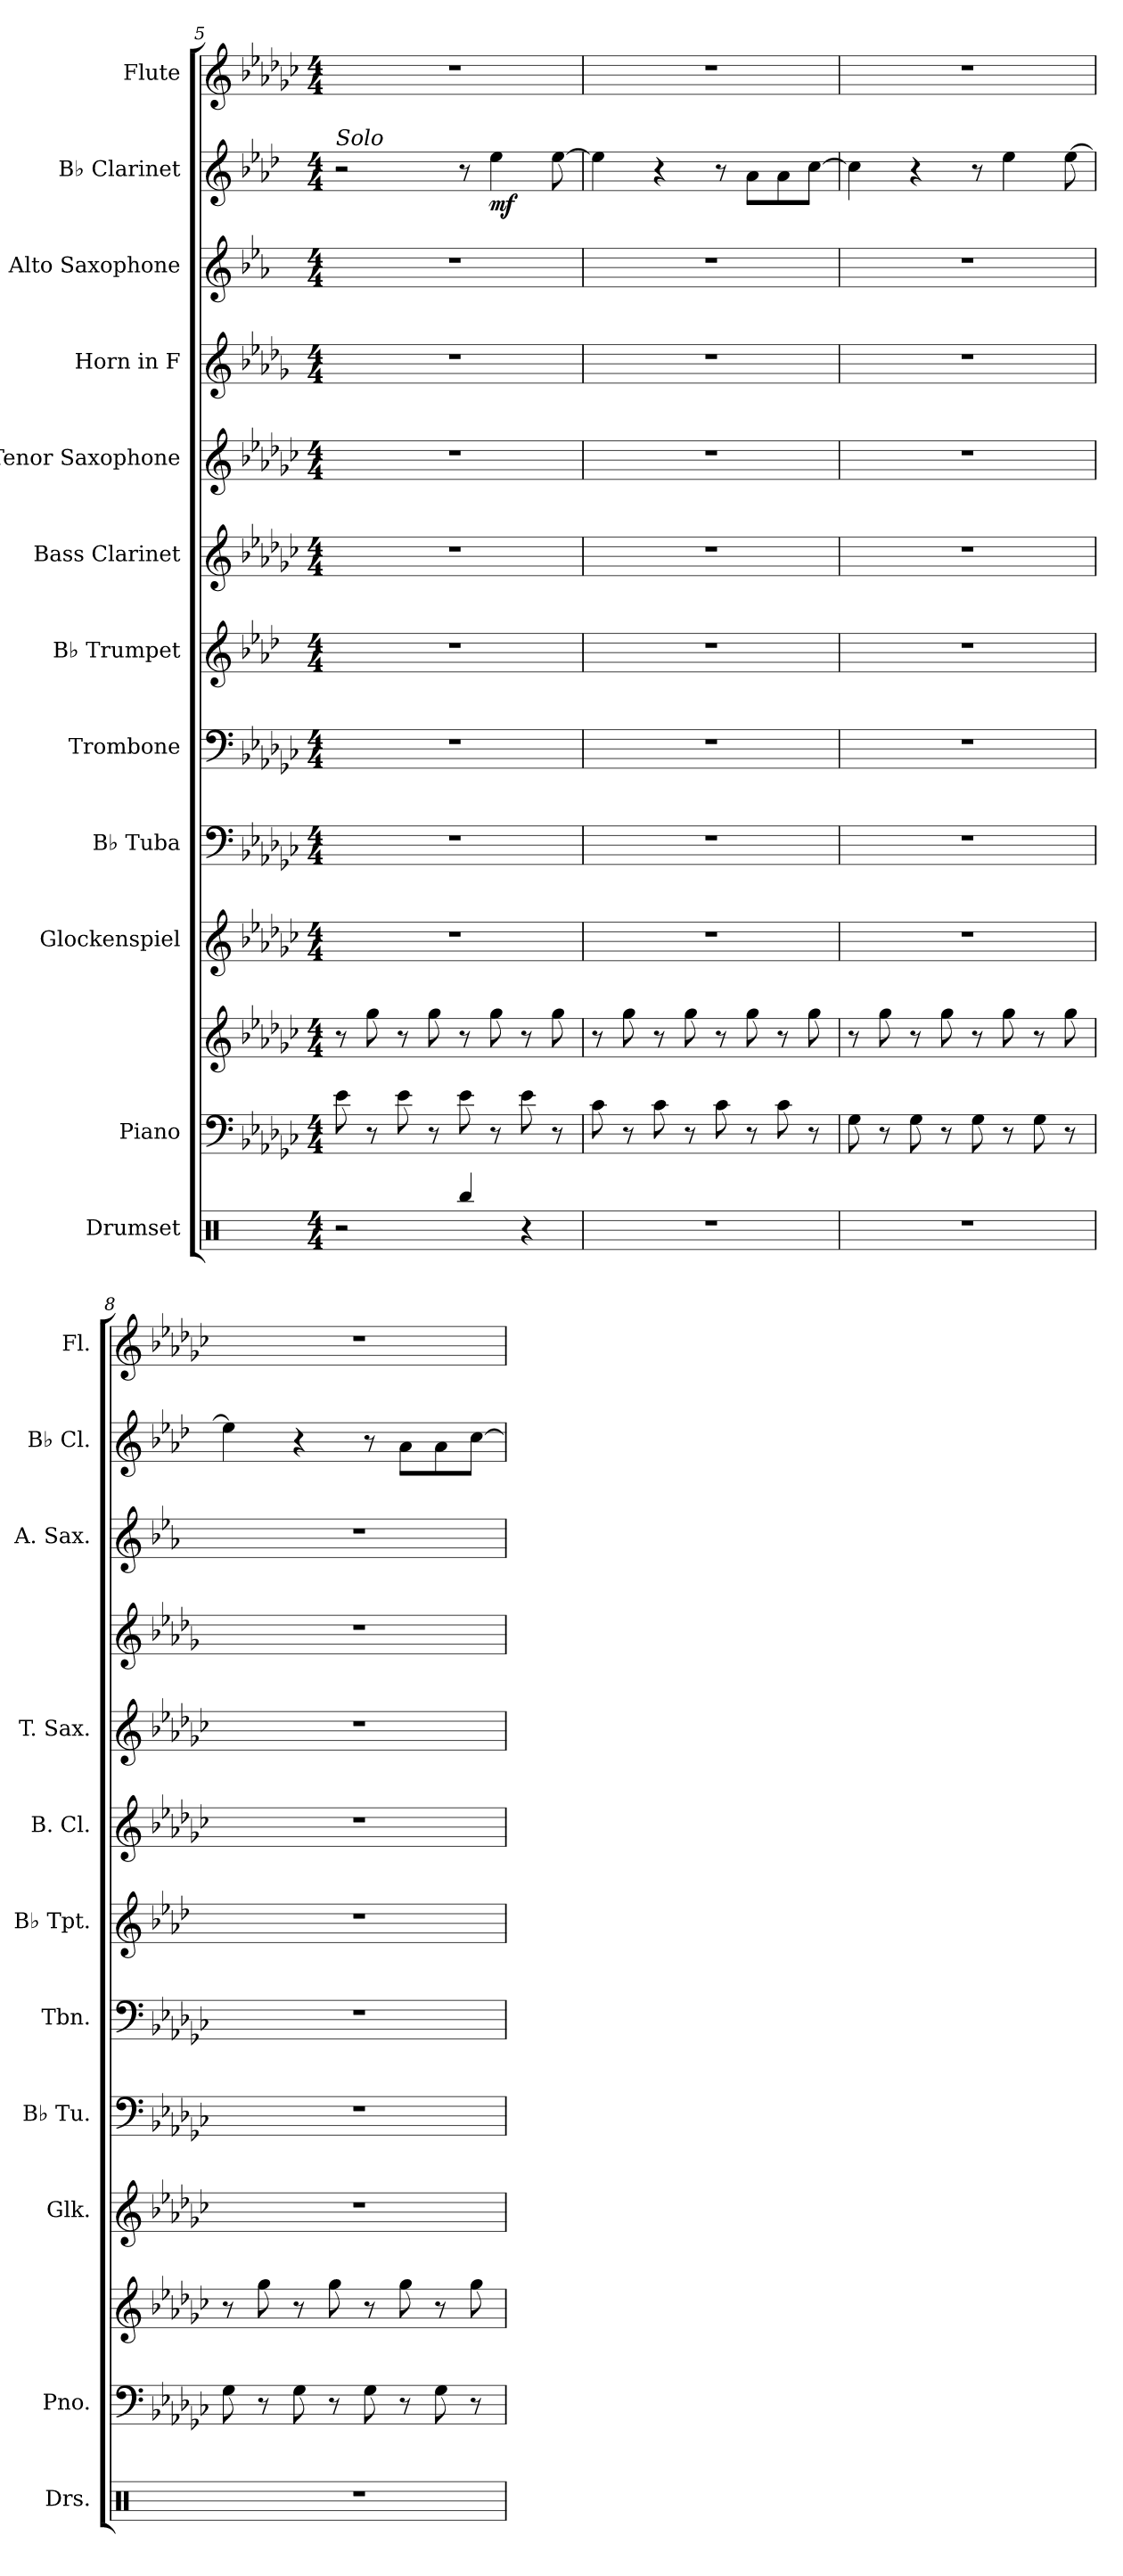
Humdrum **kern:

**kern	**kern	**kern	**kern	**kern	**kern	**kern	**kern	**kern	**kern	**kern	**kern	**dynam	**kern
*part12	*part11	*part11	*part10	*part9	*part8	*part7	*part6	*part5	*part4	*part3	*part2	*part2	*part1
*staff13	*staff12	*staff11	*staff10	*staff9	*staff8	*staff7	*staff6	*staff5	*staff4	*staff3	*staff2	*staff2	*staff1
*I"Drumset	*I"Piano	*	*I"Glockenspiel	*I"B♭ Tuba	*I"Trombone	*I"B♭ Trumpet	*I"Bass Clarinet	*I"Tenor Saxophone	*I"Horn in F	*I"Alto Saxophone	*I"B♭ Clarinet	*	*I"Flute
*I'Drs.	*I'Pno.	*	*I'Glk.	*I'B♭ Tu.	*I'Tbn.	*I'B♭ Tpt.	*I'B. Cl.	*I'T. Sax.	*	*I'A. Sax.	*I'B♭ Cl.	*	*I'Fl.
*clefX	*clefF4	*clefG2	*clefG2	*clefF4	*clefF4	*clefG2	*clefG2	*clefG2	*clefG2	*clefG2	*clefG2	*	*clefG2
*	*	*	*ITrd-14c-24	*	*	*ITrd1c2	*ITrd8c14	*ITrd8c14	*ITrd4c7	*ITrd5c9	*ITrd1c2	*	*
*k[]	*k[b-e-a-d-g-c-]	*k[b-e-a-d-g-c-]	*k[b-e-a-d-g-c-]	*k[b-e-a-d-g-c-]	*k[b-e-a-d-g-c-]	*k[b-e-a-d-g-c-]	*k[b-e-a-d-g-c-]	*k[b-e-a-d-g-c-]	*k[b-e-a-d-g-c-]	*k[b-e-a-d-g-c-]	*k[b-e-a-d-g-c-]	*	*k[b-e-a-d-g-c-]
*M4/4	*M4/4	*M4/4	*M4/4	*M4/4	*M4/4	*M4/4	*M4/4	*M4/4	*M4/4	*M4/4	*M4/4	*	*M4/4
=5	=5	=5	=5	=5	=5	=5	=5	=5	=5	=5	=5	=5	=5
!	!	!	!	!	!	!	!	!	!	!	!LO:TX:a:i:t=Solo	!	!
2r	8e-\	8r	1r	1r	1r	1r	1r	1r	1r	1r	2r	.	1r
.	8r	8gg-\	.	.	.	.	.	.	.	.	.	.	.
.	8e-\	8r	.	.	.	.	.	.	.	.	.	.	.
.	8r	8gg-\	.	.	.	.	.	.	.	.	.	.	.
4Rbb/	8e-\	8r	.	.	.	.	.	.	.	.	8r	.	.
!	!	!	!	!	!	!	!	!	!	!	!	!LO:DY:b	!
.	8r	8gg-\	.	.	.	.	.	.	.	.	4dd-\	mf	.
4r	8e-\	8r	.	.	.	.	.	.	.	.	.	.	.
.	8r	8gg-\	.	.	.	.	.	.	.	.	[8dd-\	.	.
!!LO:PB:g=z
=6	=6	=6	=6	=6	=6	=6	=6	=6	=6	=6	=6	=6	=6
1r	8c-\	8r	1r	1r	1r	1r	1r	1r	1r	1r	4dd-\]	.	1r
.	8r	8gg-\	.	.	.	.	.	.	.	.	.	.	.
.	8c-\	8r	.	.	.	.	.	.	.	.	4r	.	.
.	8r	8gg-\	.	.	.	.	.	.	.	.	.	.	.
.	8c-\	8r	.	.	.	.	.	.	.	.	8r	.	.
.	8r	8gg-\	.	.	.	.	.	.	.	.	8g-\L	.	.
.	8c-\	8r	.	.	.	.	.	.	.	.	8g-\	.	.
.	8r	8gg-\	.	.	.	.	.	.	.	.	[8b-\J	.	.
=7	=7	=7	=7	=7	=7	=7	=7	=7	=7	=7	=7	=7	=7
1r	8G-\	8r	1r	1r	1r	1r	1r	1r	1r	1r	4b-\]	.	1r
.	8r	8gg-\	.	.	.	.	.	.	.	.	.	.	.
.	8G-\	8r	.	.	.	.	.	.	.	.	4r	.	.
.	8r	8gg-\	.	.	.	.	.	.	.	.	.	.	.
.	8G-\	8r	.	.	.	.	.	.	.	.	8r	.	.
.	8r	8gg-\	.	.	.	.	.	.	.	.	4dd-\	.	.
.	8G-\	8r	.	.	.	.	.	.	.	.	.	.	.
.	8r	8gg-\	.	.	.	.	.	.	.	.	[8dd-\	.	.
=8	=8	=8	=8	=8	=8	=8	=8	=8	=8	=8	=8	=8	=8
1r	8G-\	8r	1r	1r	1r	1r	1r	1r	1r	1r	4dd-\]	.	1r
.	8r	8gg-\	.	.	.	.	.	.	.	.	.	.	.
.	8G-\	8r	.	.	.	.	.	.	.	.	4r	.	.
.	8r	8gg-\	.	.	.	.	.	.	.	.	.	.	.
.	8G-\	8r	.	.	.	.	.	.	.	.	8r	.	.
.	8r	8gg-\	.	.	.	.	.	.	.	.	8g-\L	.	.
.	8G-\	8r	.	.	.	.	.	.	.	.	8g-\	.	.
.	8r	8gg-\	.	.	.	.	.	.	.	.	[8b-\J	.	.
=	=	=	=	=	=	=	=	=	=	=	=	=	=
*-	*-	*-	*-	*-	*-	*-	*-	*-	*-	*-	*-	*-	*-
